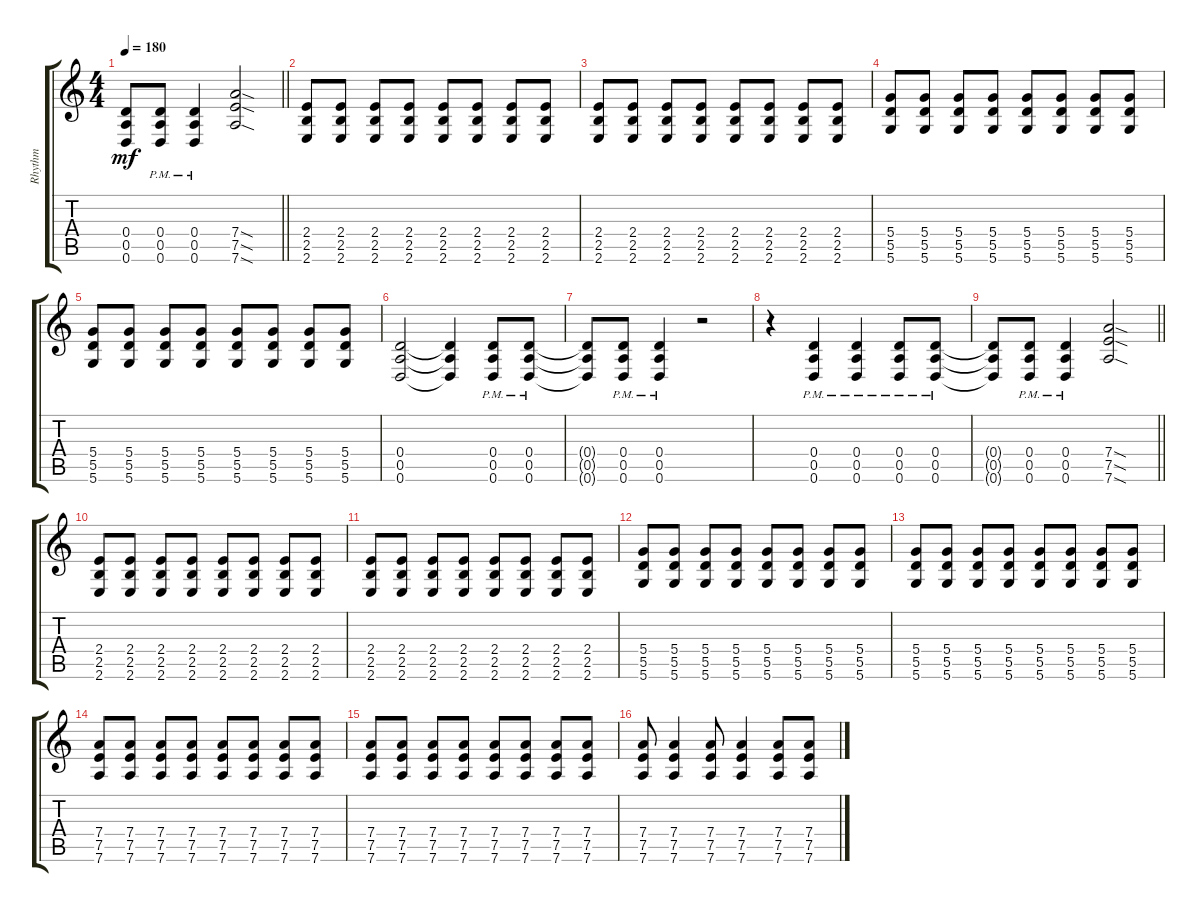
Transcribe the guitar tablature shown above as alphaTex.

\track ("Rhythm" "Rhythm") {instrument overdrivenguitar}
\staff {score tabs}
\tuning (E4 B3 G3 D3 A2 D2) {hide}
\ts (4 4)
\tempo 180
\clef g2
\barLineRight lightlight
\ks c
(0.4{t} 0.5{t} 0.6{t}).8{dy mf} (0.4{pm} 0.5{pm} 0.6{pm}).8 (0.4{pm} 0.5{pm} 0.6{pm}).4 (7.4{sod} 7.5{sod} 7.6{sod}).2 |
(2.4 2.5 2.6).8 (2.4 2.5 2.6).8 (2.4 2.5 2.6).8 (2.4 2.5 2.6).8 (2.4 2.5 2.6).8 (2.4 2.5 2.6).8 (2.4 2.5 2.6).8 (2.4 2.5 2.6).8 |
(2.4 2.5 2.6).8 (2.4 2.5 2.6).8 (2.4 2.5 2.6).8 (2.4 2.5 2.6).8 (2.4 2.5 2.6).8 (2.4 2.5 2.6).8 (2.4 2.5 2.6).8 (2.4 2.5 2.6).8 |
(5.4 5.5 5.6).8 (5.4 5.5 5.6).8 (5.4 5.5 5.6).8 (5.4 5.5 5.6).8 (5.4 5.5 5.6).8 (5.4 5.5 5.6).8 (5.4 5.5 5.6).8 (5.4 5.5 5.6).8 |
(5.4 5.5 5.6).8 (5.4 5.5 5.6).8 (5.4 5.5 5.6).8 (5.4 5.5 5.6).8 (5.4 5.5 5.6).8 (5.4 5.5 5.6).8 (5.4 5.5 5.6).8 (5.4 5.5 5.6).8 |
(0.4 0.5 0.6).2 (0.4{t} 0.5{t} 0.6{t}).4 (0.4{pm} 0.5{pm} 0.6{pm}).8 (0.4{pm} 0.5{pm} 0.6{pm}).8 |
(0.4{t} 0.5{t} 0.6{t}).8 (0.4{pm} 0.5{pm} 0.6{pm}).8 (0.4{pm} 0.5{pm} 0.6{pm}).4 r.2 |
r.4 (0.4{pm} 0.5{pm} 0.6{pm}).4 (0.4{pm} 0.5{pm} 0.6{pm}).4 (0.4{pm} 0.5{pm} 0.6{pm}).8 (0.4{pm} 0.5{pm} 0.6{pm}).8 |
\barLineRight lightlight
(0.4{t} 0.5{t} 0.6{t}).8 (0.4{pm} 0.5{pm} 0.6{pm}).8 (0.4{pm} 0.5{pm} 0.6{pm}).4 (7.4{sod} 7.5{sod} 7.6{sod}).2 |
(2.4 2.5 2.6).8 (2.4 2.5 2.6).8 (2.4 2.5 2.6).8 (2.4 2.5 2.6).8 (2.4 2.5 2.6).8 (2.4 2.5 2.6).8 (2.4 2.5 2.6).8 (2.4 2.5 2.6).8 |
(2.4 2.5 2.6).8 (2.4 2.5 2.6).8 (2.4 2.5 2.6).8 (2.4 2.5 2.6).8 (2.4 2.5 2.6).8 (2.4 2.5 2.6).8 (2.4 2.5 2.6).8 (2.4 2.5 2.6).8 |
(5.4 5.5 5.6).8 (5.4 5.5 5.6).8 (5.4 5.5 5.6).8 (5.4 5.5 5.6).8 (5.4 5.5 5.6).8 (5.4 5.5 5.6).8 (5.4 5.5 5.6).8 (5.4 5.5 5.6).8 |
(5.4 5.5 5.6).8 (5.4 5.5 5.6).8 (5.4 5.5 5.6).8 (5.4 5.5 5.6).8 (5.4 5.5 5.6).8 (5.4 5.5 5.6).8 (5.4 5.5 5.6).8 (5.4 5.5 5.6).8 |
(7.4 7.5 7.6).8 (7.4 7.5 7.6).8 (7.4 7.5 7.6).8 (7.4 7.5 7.6).8 (7.4 7.5 7.6).8 (7.4 7.5 7.6).8 (7.4 7.5 7.6).8 (7.4 7.5 7.6).8 |
(7.4 7.5 7.6).8 (7.4 7.5 7.6).8 (7.4 7.5 7.6).8 (7.4 7.5 7.6).8 (7.4 7.5 7.6).8 (7.4 7.5 7.6).8 (7.4 7.5 7.6).8 (7.4 7.5 7.6).8 |
(7.4 7.5 7.6).8 (7.4 7.5 7.6).4 (7.4 7.5 7.6).8 (7.4 7.5 7.6).4 (7.4 7.5 7.6).8 (7.4 7.5 7.6).8
